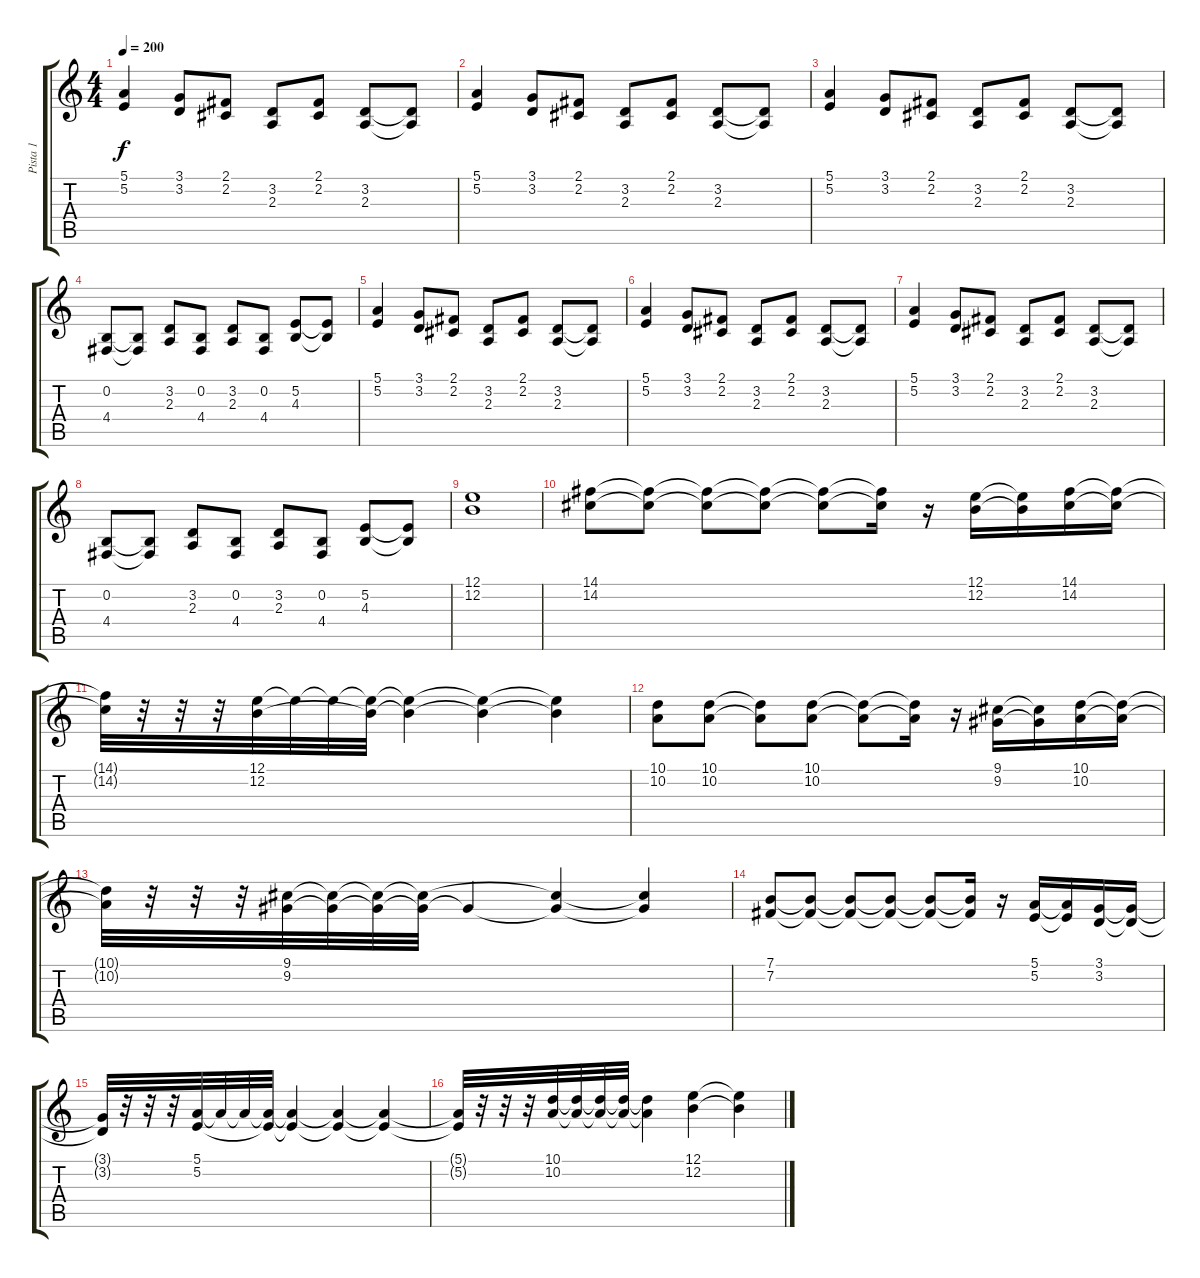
\track ("Pista 1" "Pista 1") {instrument brightacousticpiano}
\staff {score tabs}
\tuning (E4 B3 G3 D3 A2 E2) {hide}
\ts (4 4)
\tempo 200
\clef g2
\ks c
(5.1 5.2).4{dy f} (3.1 3.2).8 (2.1 2.2).8 (3.2 2.3).8 (2.1 2.2).8 (3.2 2.3).8 (3.2{t} 2.3{t}).8 |
(5.1 5.2).4 (3.1 3.2).8 (2.1 2.2).8 (3.2 2.3).8 (2.1 2.2).8 (3.2 2.3).8 (3.2{t} 2.3{t}).8 |
(5.1 5.2).4 (3.1 3.2).8 (2.1 2.2).8 (3.2 2.3).8 (2.1 2.2).8 (3.2 2.3).8 (3.2{t} 2.3{t}).8 |
(0.2 4.4).8 (0.2{t} 4.4{t}).8 (3.2 2.3).8 (0.2 4.4).8 (3.2 2.3).8 (0.2 4.4).8 (5.2 4.3).8 (5.2{t} 4.3{t}).8 |
(5.1 5.2).4 (3.1 3.2).8 (2.1 2.2).8 (3.2 2.3).8 (2.1 2.2).8 (3.2 2.3).8 (3.2{t} 2.3{t}).8 |
(5.1 5.2).4 (3.1 3.2).8 (2.1 2.2).8 (3.2 2.3).8 (2.1 2.2).8 (3.2 2.3).8 (3.2{t} 2.3{t}).8 |
(5.1 5.2).4 (3.1 3.2).8 (2.1 2.2).8 (3.2 2.3).8 (2.1 2.2).8 (3.2 2.3).8 (3.2{t} 2.3{t}).8 |
(0.2 4.4).8 (0.2{t} 4.4{t}).8 (3.2 2.3).8 (0.2 4.4).8 (3.2 2.3).8 (0.2 4.4).8 (5.2 4.3).8 (5.2{t} 4.3{t}).8 |
(12.1 12.2).1 |
(14.1 14.2).8 (14.1{t} 14.2{t}).8 (14.1{t} 14.2{t}).8 (14.1{t} 14.2{t}).8 (14.1{t} 14.2{t}).8 (14.1{t} 14.2{t}).16 r.16 (12.1 12.2).16 (12.1{t} 12.2{t}).16 (14.1 14.2).16 (14.1{t} 14.2{t}).16 |
(14.1{t} 14.2{t}).32 r.32 r.32 r.32 (12.1 12.2).32 12.1{t}.32 12.1{t}.32 (12.1{t} 12.2{t}).32 (12.1{t} 12.2{t}).4 (12.1{t} 12.2{t}).4 (12.1{t} 12.2{t}).4 |
(10.1 10.2).8 (10.1 10.2).8 (10.1{t} 10.2{t}).8 (10.1 10.2).8 (10.1{t} 10.2{t}).8 (10.1{t} 10.2{t}).16 r.16 (9.1 9.2).16 (9.1{t} 9.2{t}).16 (10.1 10.2).16 (10.1{t} 10.2{t}).16 |
(10.1{t} 10.2{t}).32 r.32 r.32 r.32 (9.1 9.2).32 (9.1{t} 9.2{t}).32 (9.1{t} 9.2{t}).32 (9.1{t} 9.2{t}).32 9.2{t}.4 (9.1{t} 9.2{t}).4 (9.1{t} 9.2{t}).4 |
(7.1 7.2).8 (7.1{t} 7.2{t}).8 (7.1{t} 7.2{t}).8 (7.1{t} 7.2{t}).8 (7.1{t} 7.2{t}).8 (7.1{t} 7.2{t}).16 r.16 (5.1 5.2).16 (5.1{t} 5.2{t}).16 (3.1 3.2).16 (3.1{t} 3.2{t}).16 |
(3.1{t} 3.2{t}).32 r.32 r.32 r.32 (5.1 5.2).32 5.1{t}.32 5.1{t}.32 (5.1{t} 5.2{t}).32 (5.1{t} 5.2{t}).4 (5.1{t} 5.2{t}).4 (5.1{t} 5.2{t}).4 |
(5.1{t} 5.2{t}).32 r.32 r.32 r.32 (10.1 10.2).32 (10.1{t} 10.2{t}).32 (10.1{t} 10.2{t}).32 (10.1{t} 10.2{t}).32 (10.1{t} 10.2{t}).4 (12.1 12.2).4 (12.1{t} 12.2{t}).4
